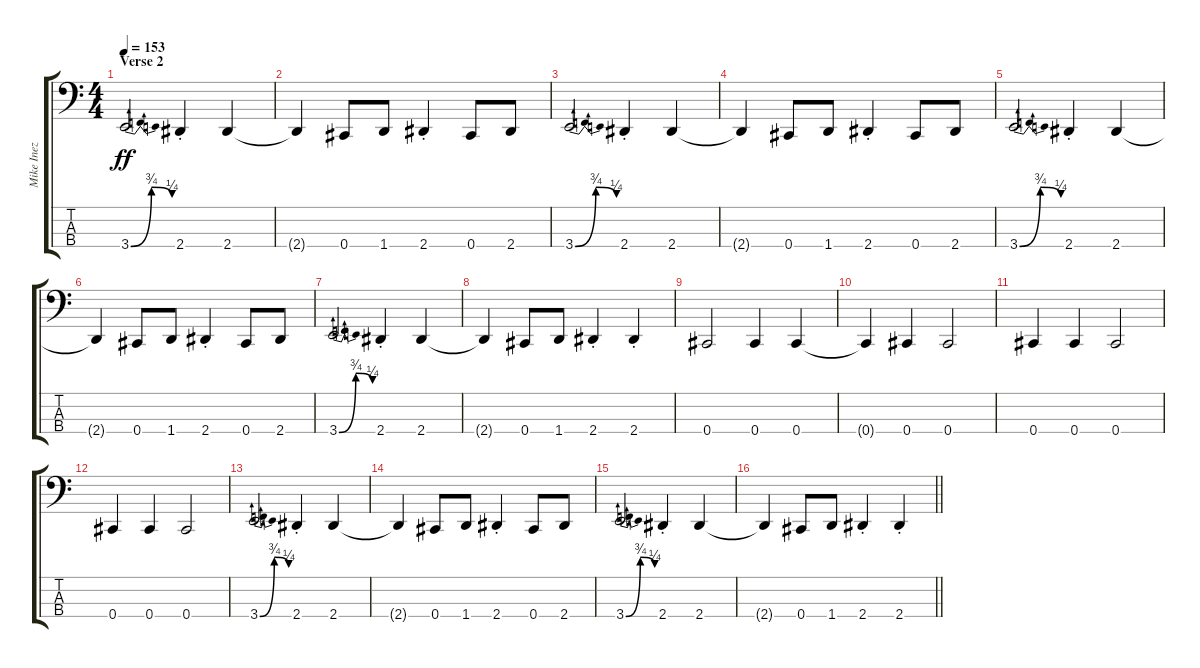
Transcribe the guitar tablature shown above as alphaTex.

\track ("Mike Inez - Bass" "Mike Inez ") {instrument electricbasspick}
\staff {score tabs}
\tuning (Gb2 Db2 Ab1 Db1) {hide}
\ts (4 4)
\section ("" "Verse 2")
\tempo 153
\clef f4
\ks c
3.4{be (bendrelease 0 0 20 3 45 3 60 1)}.2{dy ff} 2.4{st}.4 2.4.4 |
2.4{t}.4 0.4.8 1.4.8 2.4{st}.4 0.4.8 2.4.8 |
3.4{be (bendrelease 0 0 20 3 45 3 60 1)}.2 2.4{st}.4 2.4.4 |
2.4{t}.4 0.4.8 1.4.8 2.4{st}.4 0.4.8 2.4.8 |
3.4{be (bendrelease 0 0 20 3 45 3 60 1)}.2 2.4{st}.4 2.4.4 |
2.4{t}.4 0.4.8 1.4.8 2.4{st}.4 0.4.8 2.4.8 |
3.4{be (bendrelease 0 0 20 3 45 3 60 1)}.2 2.4{st}.4 2.4.4 |
2.4{t}.4 0.4.8 1.4.8 2.4{st}.4 2.4{st}.4 |
0.4.2 0.4.4 0.4.4 |
0.4{t}.4 0.4.4 0.4.2 |
0.4.4 0.4.4 0.4.2 |
0.4.4 0.4.4 0.4.2 |
3.4{be (bendrelease 0 0 20 3 45 3 60 1)}.2 2.4{st}.4 2.4.4 |
2.4{t}.4 0.4.8 1.4.8 2.4{st}.4 0.4.8 2.4.8 |
3.4{be (bendrelease 0 0 20 3 45 3 60 1)}.2 2.4{st}.4 2.4.4 |
\barLineRight lightlight
2.4{t}.4 0.4.8 1.4.8 2.4{st}.4 2.4{st}.4
